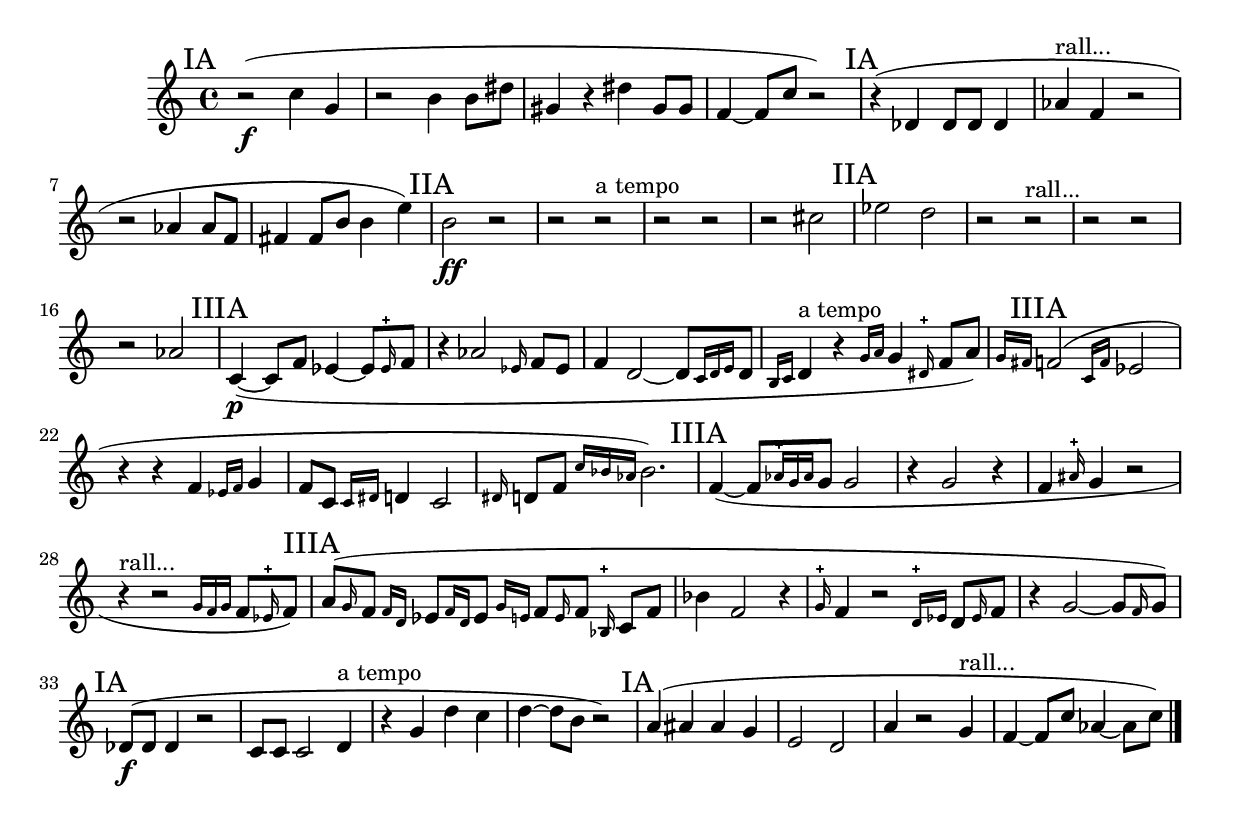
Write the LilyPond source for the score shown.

\new Voice {

|
\time 4/4
\mark "IA"
r2( \f
<c'' >4
<g' >4
|
r2
<b' >4
<b' >8[
<dis'' >8]
|
<gis' >4
r4
<dis'' >4
<gis' >8[
<gis' >8]
|
<f' >4~
<f' >8[
<c'' >8]
r2)
|
\mark "IA"
r4(
<des' >4
<des' >8[
<des' >8]
<des' >4
|
<aes' >4 ^"rall..."
<f' >4
r2
|
r2
<aes' >4
<aes' >8[
<f' >8]
|
<fis' >4
<fis' >8[
<b' >8]
<b' >4
<e'' >4)
|
\mark "IIA"
<b' >2 \ff
r2
|
r2
r2 ^"a tempo"
|
r2
r2
|
r2
<cis'' >2
|
\mark "IIA"
<ees'' >2
<d'' >2
|
r2
r2 ^"rall..."
|
r2
r2
|
r2
<aes' >2
|
\mark "IIIA"
<c' >4~( \p
<c' >8[
<f' >8]
<ees' >4~
<ees' >8[
\grace {
<ees' >16-+
}
<f' >8]
|
r4
<aes' >2
\grace {
<ees' >16
}
<f' >8[
<ees' >8]
|
<f' >4
<d' >2~
<d' >8[
\grace {
<c' >16[
<d' >16
<e' >16]
}
<d' >8]
|
\grace {
<b >16[
<c' >16]
}
<d' >4 ^"a tempo"
r4
\grace {
<g' >16[
<a' >16]
}
<g' >4
\grace {
<dis' >16-+
}
<f' >8[
<a' >8])
|
\grace {
<g' >16[
<fis' >16]
}
\mark "IIIA"
<f' >2(
\grace {
<c' >16[
<f' >16]
}
<ees' >2
|
r4
r4
<f' >4
\grace {
<ees' >16[
<f' >16]
}
<g' >4
|
<f' >8[
<c' >8]
\grace {
<c' >16[
<dis' >16]
}
<d' >4
<c' >2
|
\grace {
<dis' >16
}
<d' >8[
<f' >8]
\grace {
<c'' >16[
<bes' >16
<aes' >16]
}
<bes' >2.)
|
\mark "IIIA"
<f' >4~(
<f' >8[
\grace {
<aes' >16-+[
<g' >16
<aes' >16]
}
<g' >8]
<g' >2
|
r4
<g' >2
r4
|
<f' >4
\grace {
<ais' >16-+
}
<g' >4
r2
|
r4 ^"rall..."
r2
\grace {
<g' >16[
<f' >16
<g' >16]
}
<f' >8[
\grace {
<ees' >16-+
}
<f' >8])
|
\mark "IIIA"
<a' >8[(
\grace {
<g' >16
}
<f' >8]
\grace {
<f' >16[
<d' >16]
}
<ees' >8[
\grace {
<f' >16[
<d' >16]
}
<ees' >8]
\grace {
<g' >16[
<e' >16]
}
<f' >8[
\grace {
<e' >16
}
<f' >8]
\grace {
<bes >16-+
}
<c' >8[
<f' >8]
|
<bes' >4
<f' >2
r4
|
\grace {
<g' >16-+
}
<f' >4
r2
\grace {
<d' >16-+[
<ees' >16]
}
<d' >8[
\grace {
<ees' >16
}
<f' >8]
|
r4
<g' >2~
<g' >8[
\grace {
<f' >16
}
<g' >8])
|
\mark "IA"
<des' >8[( \f
<des' >8]
<des' >4
r2
|
<c' >8[
<c' >8]
<c' >2
<d' >4 ^"a tempo"
|
r4
<g' >4
<d'' >4
<c'' >4
|
<d'' >4~
<d'' >8[
<b' >8]
r2)
|
\mark "IA"
<a' >4(
<ais' >4
<ais' >4
<g' >4
|
<e' >2
<d' >2
|
<a' >4
r2
<g' >4 ^"rall..."
|
<f' >4~
<f' >8[
<c'' >8]
<aes' >4~
<aes' >8[
<c'' >8])

\bar "|."
}